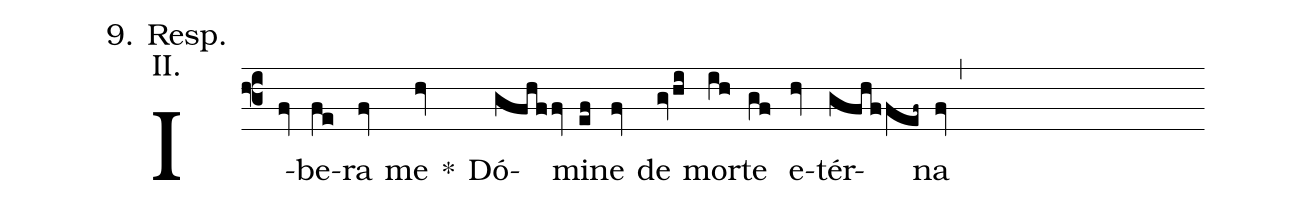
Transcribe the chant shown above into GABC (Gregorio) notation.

annotation: 9. Resp.;
annotation: II.;
%%
(f3)
I(fv)be(fe)ra(fv) me(hv) *() Dó(gfhffv)mi(ef)ne(fv) de(gvhi) mor(ih)te(gf) e(hv)tér(gfhffef~)na(fv) (,)
